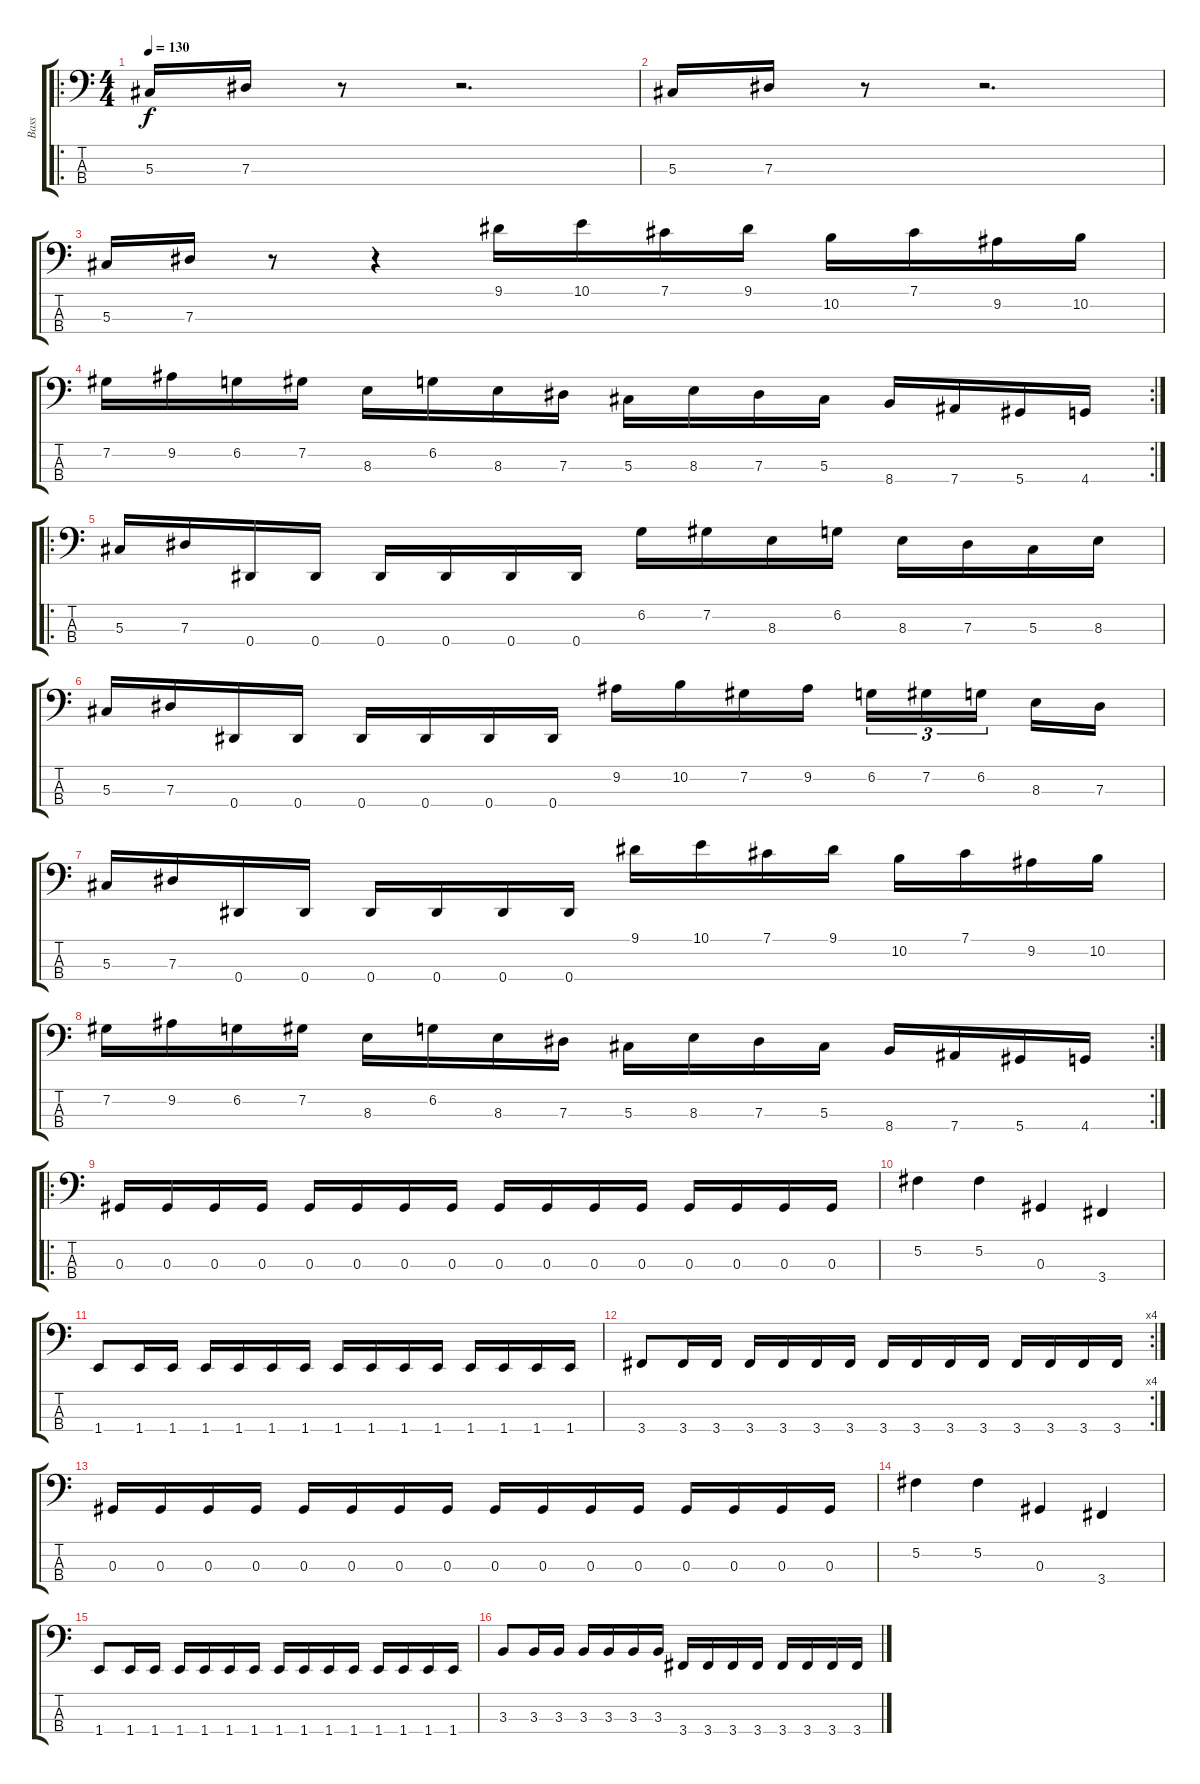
\track ("Bass" "Bass") {instrument electricbassfinger}
\staff {score tabs}
\tuning (Gb2 Db2 Ab1 Eb1) {hide}
\ro
\ts (4 4)
\tempo 130
\clef f4
\ks c
5.3.16{dy f instrument electricbassfinger} 7.3.16 r.8 r.2{d} |
5.3.16 7.3.16 r.8 r.2{d} |
5.3.16 7.3.16 r.8 r.4 9.1.16 10.1.16 7.1.16 9.1.16 10.2.16 7.1.16 9.2.16 10.2.16 |
\rc 2
7.2.16 9.2.16 6.2.16 7.2.16 8.3.16 6.2.16 8.3.16 7.3.16 5.3.16 8.3.16 7.3.16 5.3.16 8.4.16 7.4.16 5.4.16 4.4.16 |
\ro
5.3.16 7.3.16 0.4.16 0.4.16 0.4.16 0.4.16 0.4.16 0.4.16 6.2.16 7.2.16 8.3.16 6.2.16 8.3.16 7.3.16 5.3.16 8.3.16 |
5.3.16 7.3.16 0.4.16 0.4.16 0.4.16 0.4.16 0.4.16 0.4.16 9.2.16 10.2.16 7.2.16 9.2.16 6.2.16{tu (3 2)} 7.2.16{tu (3 2)} 6.2.16{tu (3 2)} 8.3.16 7.3.16 |
5.3.16 7.3.16 0.4.16 0.4.16 0.4.16 0.4.16 0.4.16 0.4.16 9.1.16 10.1.16 7.1.16 9.1.16 10.2.16 7.1.16 9.2.16 10.2.16 |
\rc 2
7.2.16 9.2.16 6.2.16 7.2.16 8.3.16 6.2.16 8.3.16 7.3.16 5.3.16 8.3.16 7.3.16 5.3.16 8.4.16 7.4.16 5.4.16 4.4.16 |
\ro
0.3.16 0.3.16 0.3.16 0.3.16 0.3.16 0.3.16 0.3.16 0.3.16 0.3.16 0.3.16 0.3.16 0.3.16 0.3.16 0.3.16 0.3.16 0.3.16 |
5.2.4 5.2.4 0.3.4 3.4.4 |
1.4.8 1.4.16 1.4.16 1.4.16 1.4.16 1.4.16 1.4.16 1.4.16 1.4.16 1.4.16 1.4.16 1.4.16 1.4.16 1.4.16 1.4.16 |
\rc 4
3.4.8 3.4.16 3.4.16 3.4.16 3.4.16 3.4.16 3.4.16 3.4.16 3.4.16 3.4.16 3.4.16 3.4.16 3.4.16 3.4.16 3.4.16 |
0.3.16 0.3.16 0.3.16 0.3.16 0.3.16 0.3.16 0.3.16 0.3.16 0.3.16 0.3.16 0.3.16 0.3.16 0.3.16 0.3.16 0.3.16 0.3.16 |
5.2.4 5.2.4 0.3.4 3.4.4 |
1.4.8 1.4.16 1.4.16 1.4.16 1.4.16 1.4.16 1.4.16 1.4.16 1.4.16 1.4.16 1.4.16 1.4.16 1.4.16 1.4.16 1.4.16 |
3.3.8 3.3.16 3.3.16 3.3.16 3.3.16 3.3.16 3.3.16 3.4.16 3.4.16 3.4.16 3.4.16 3.4.16 3.4.16 3.4.16 3.4.16
